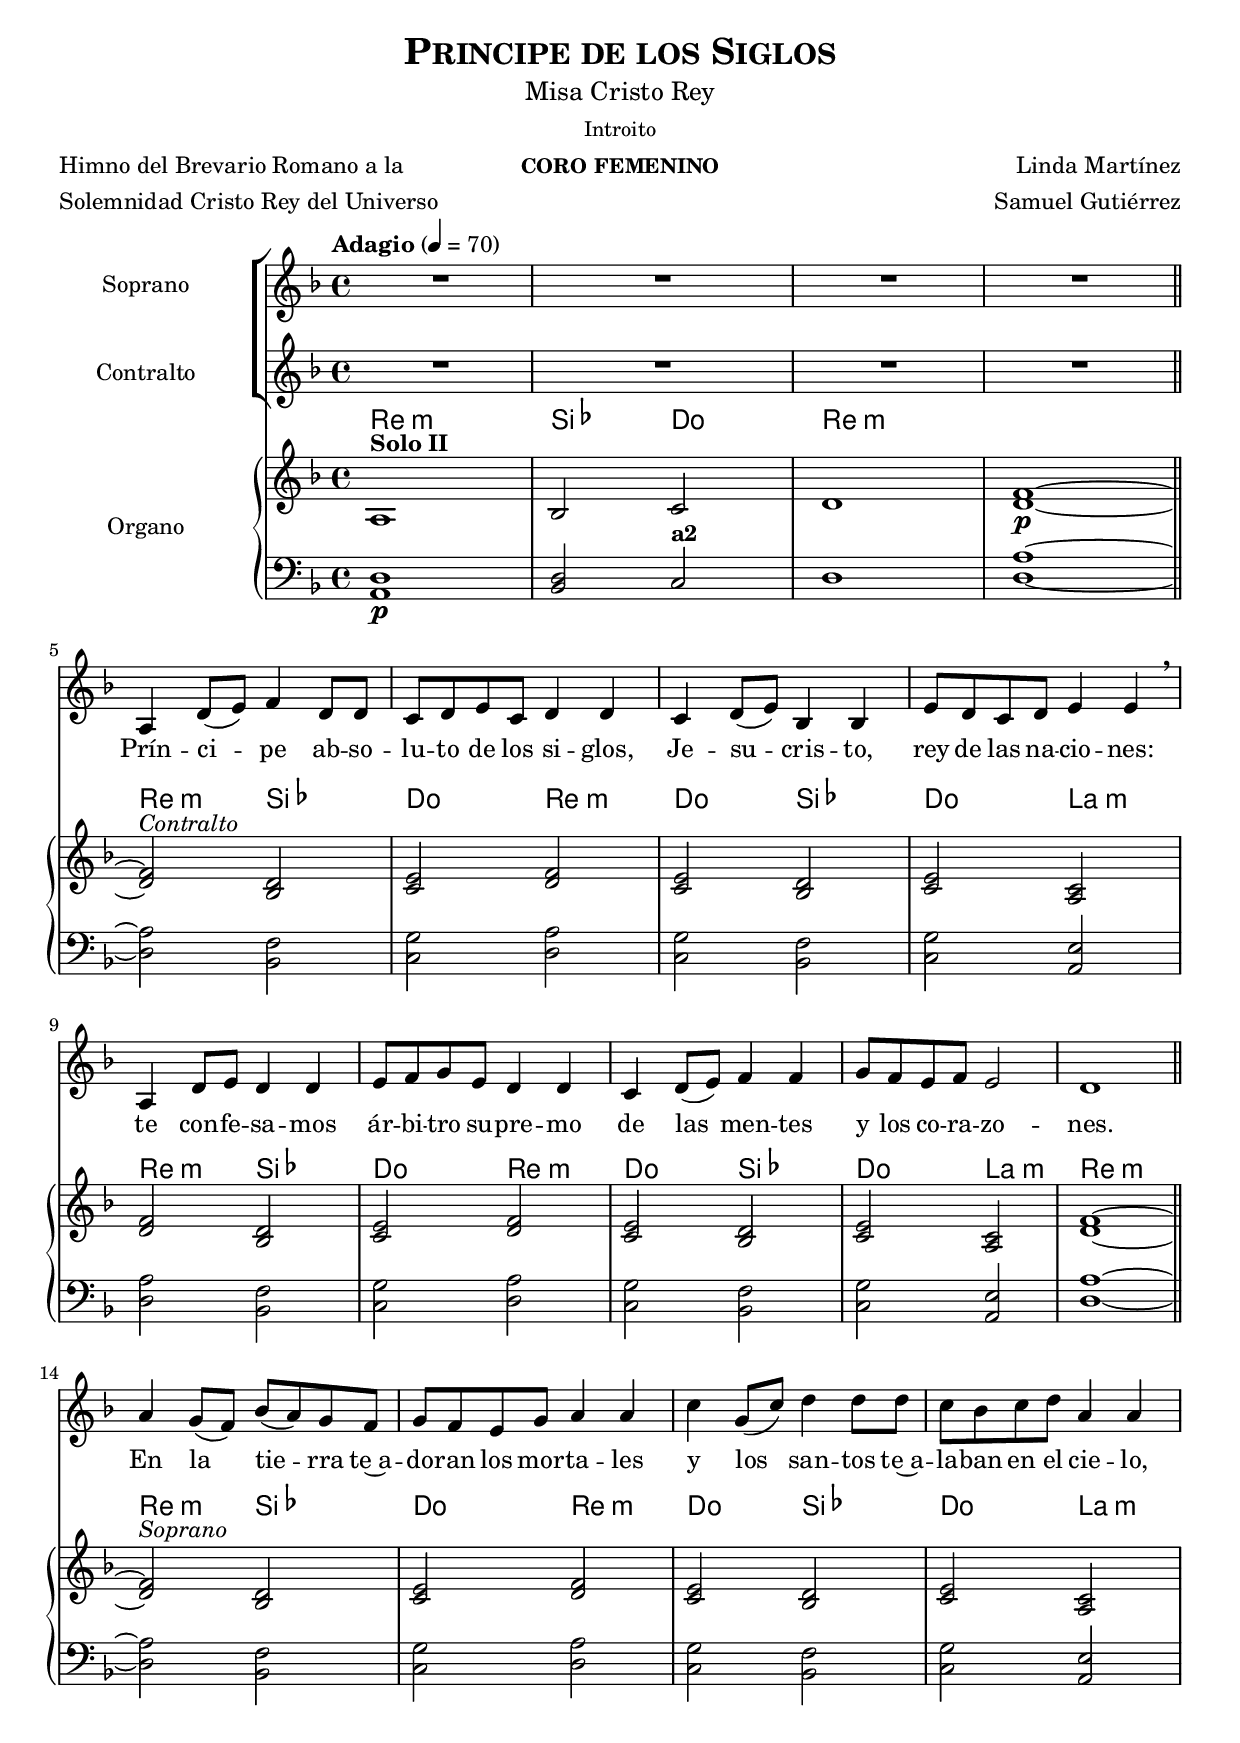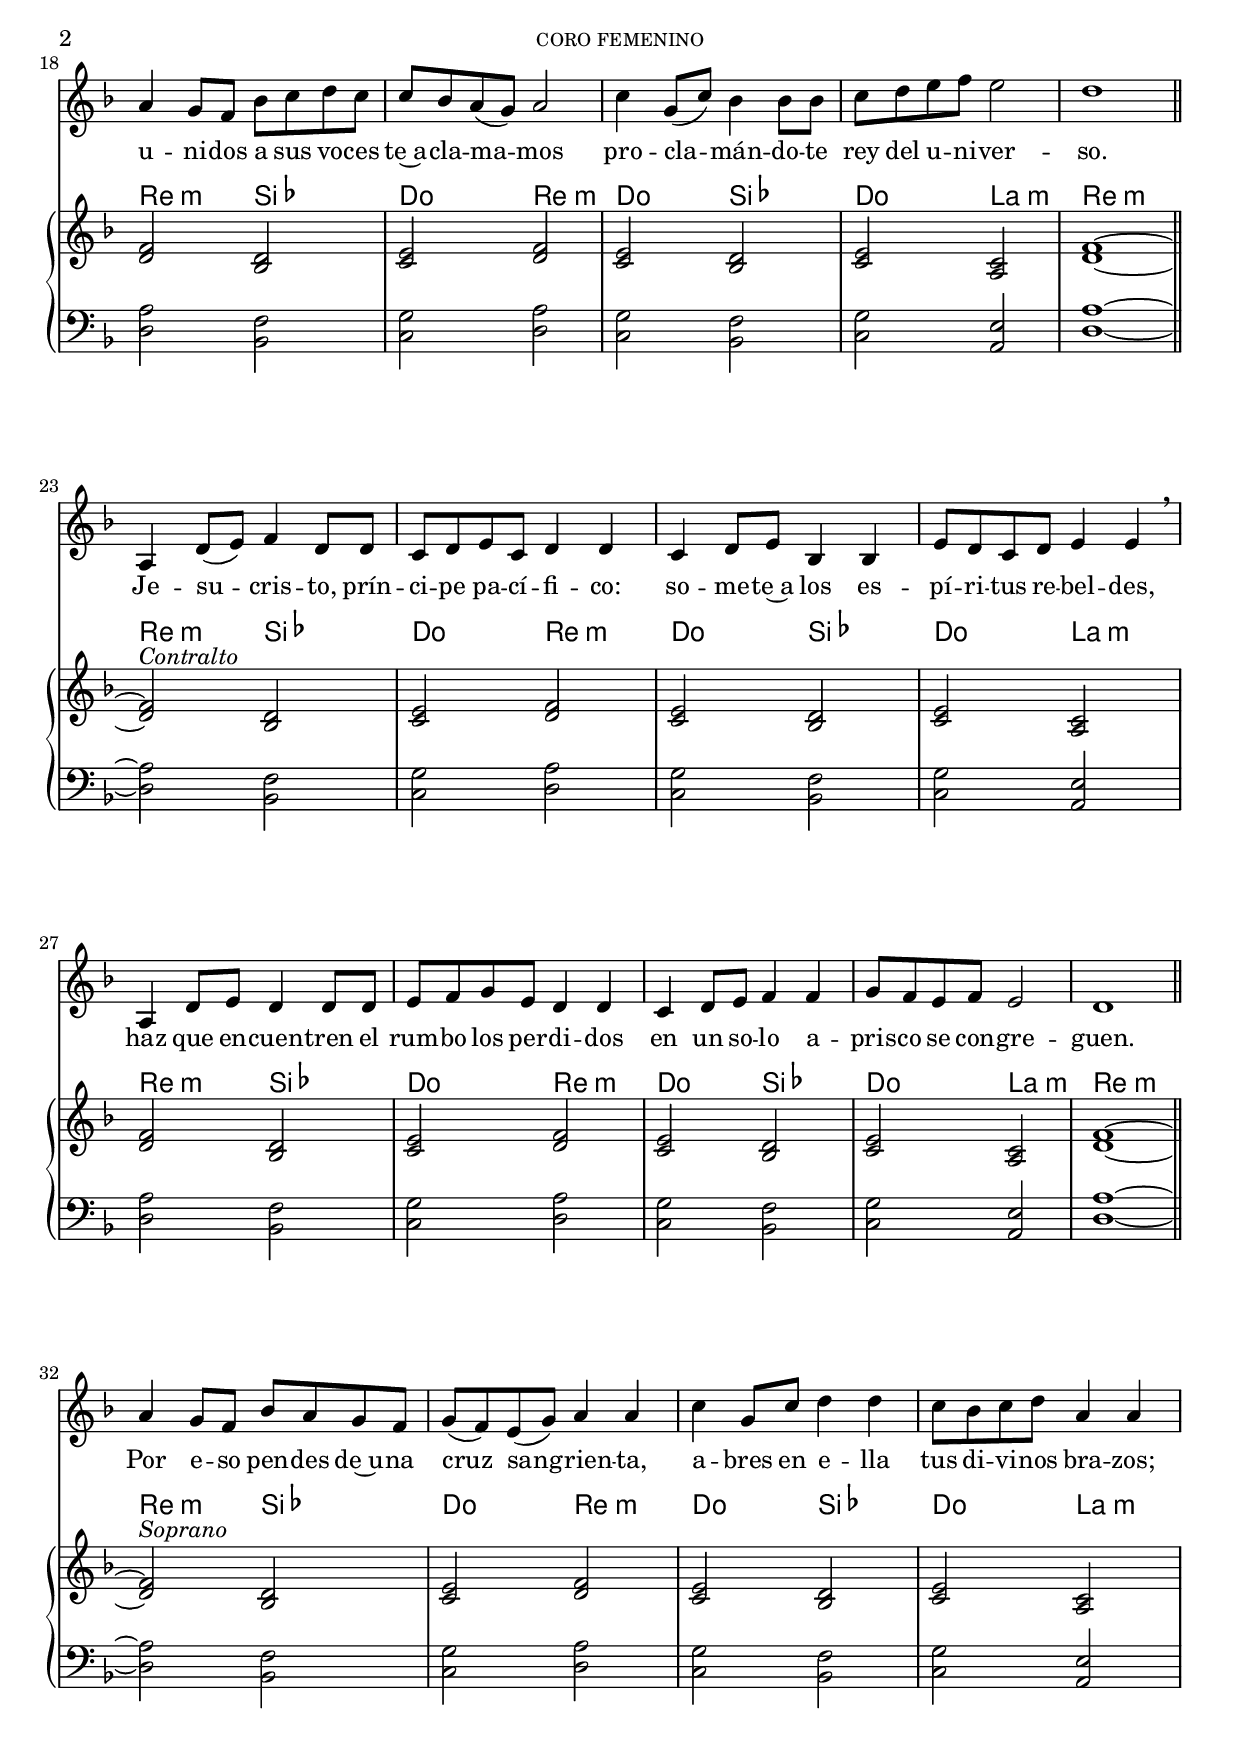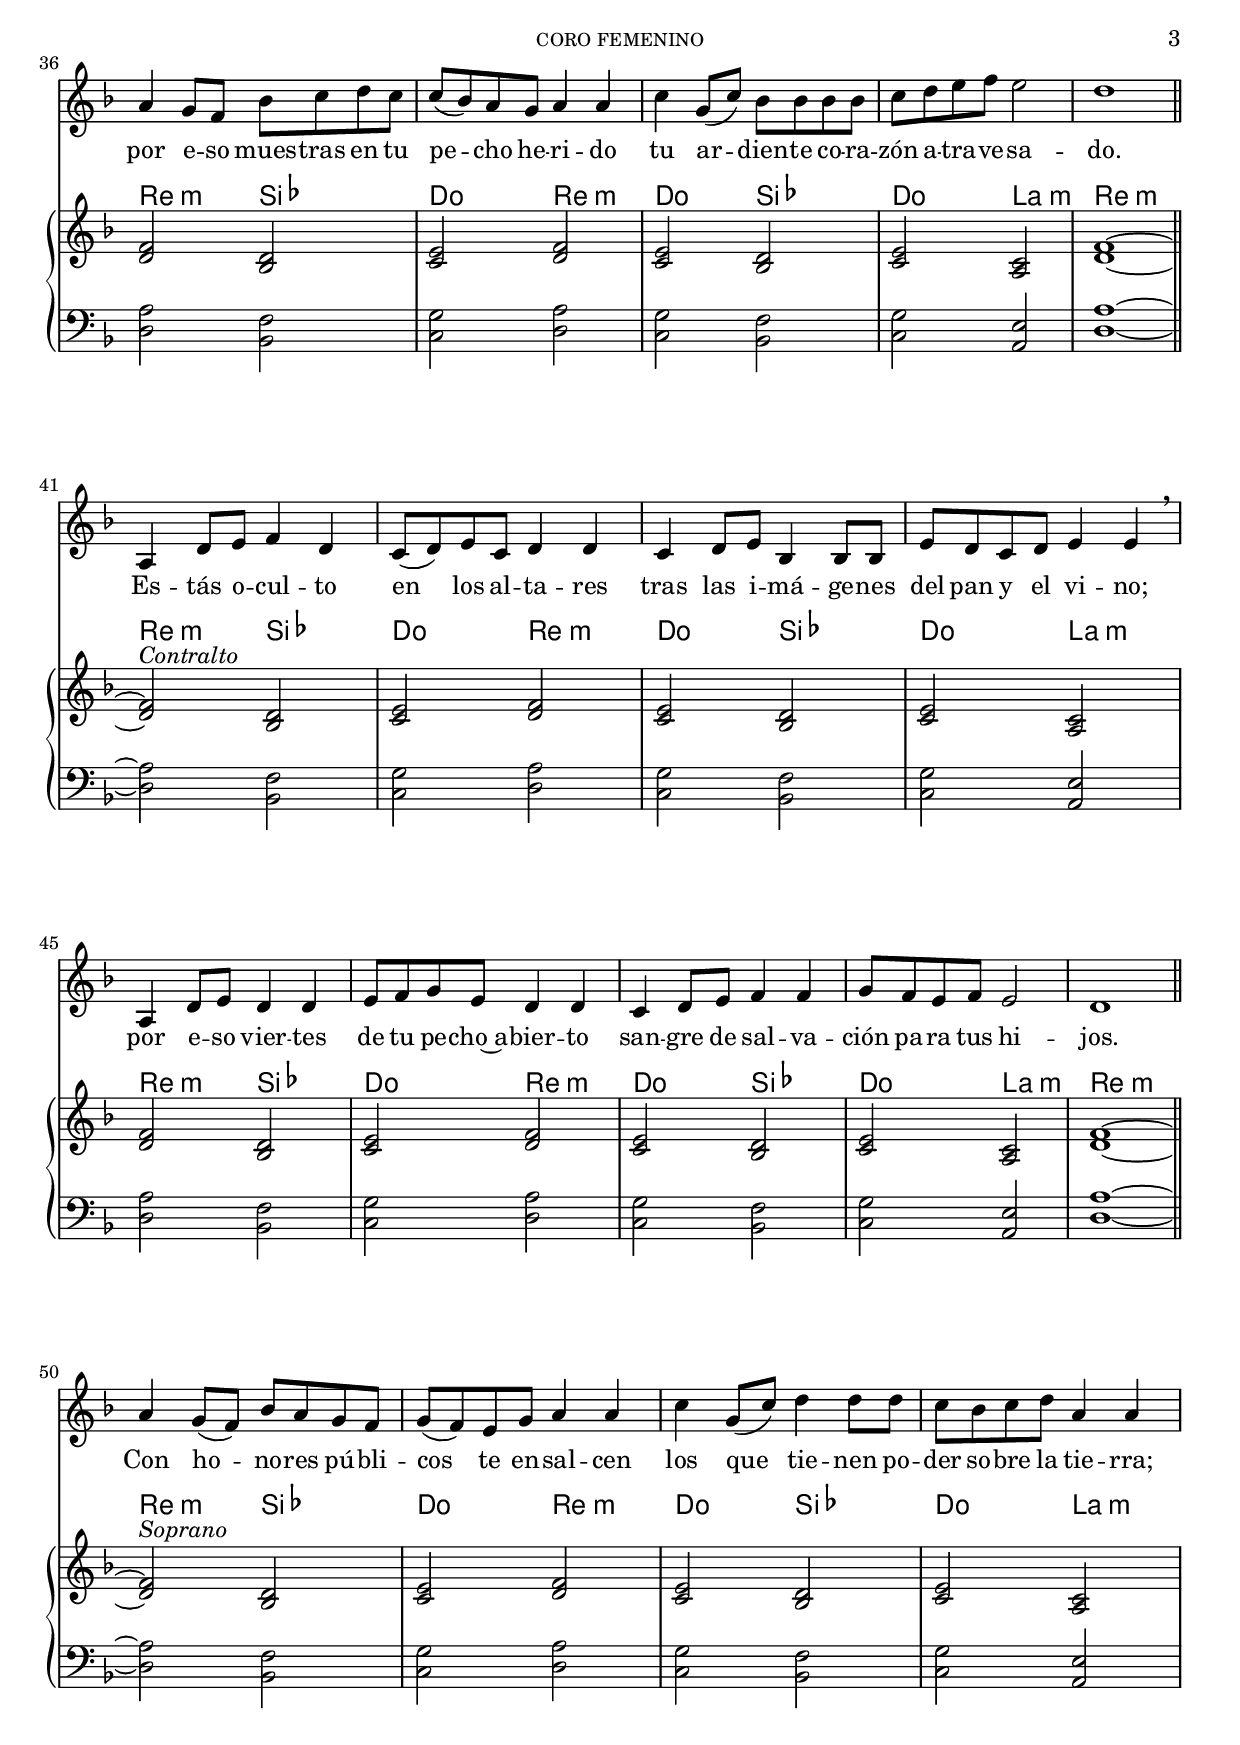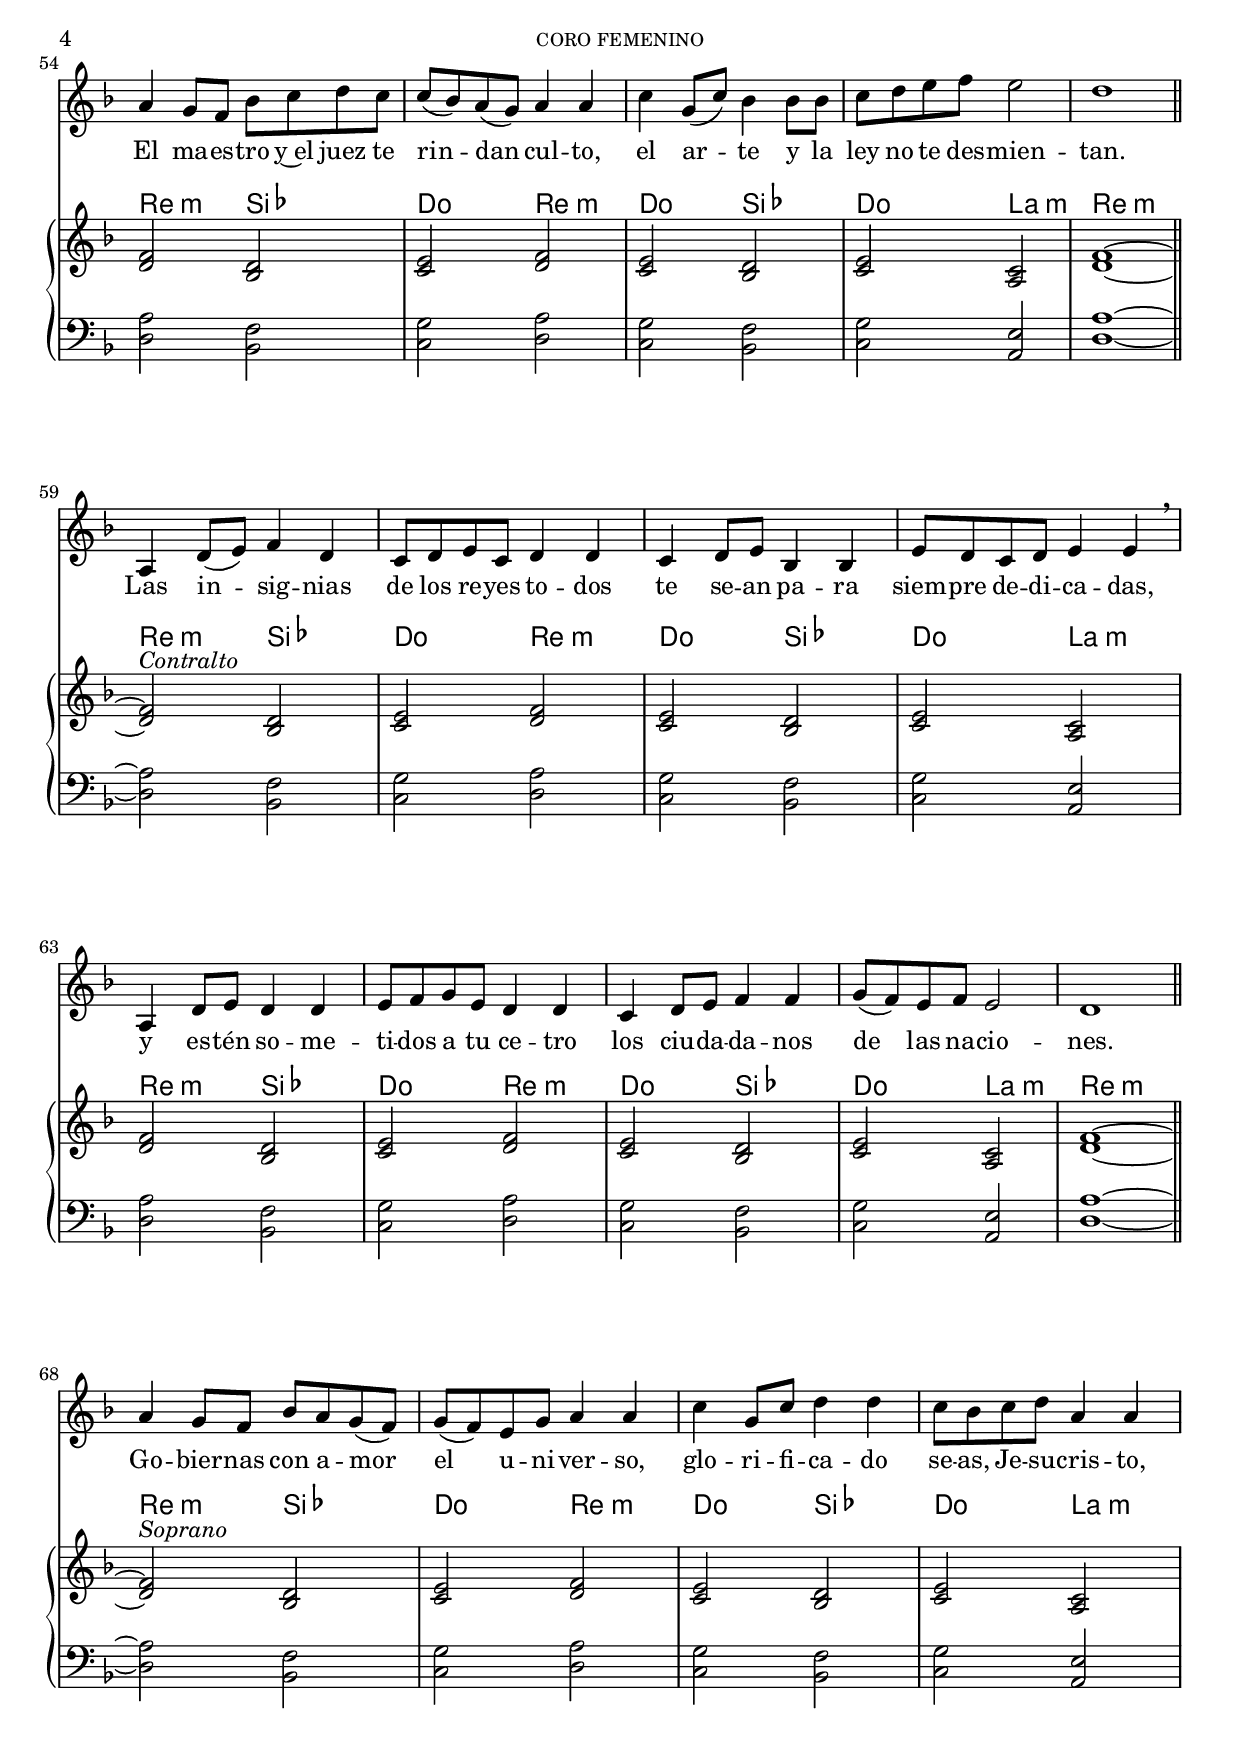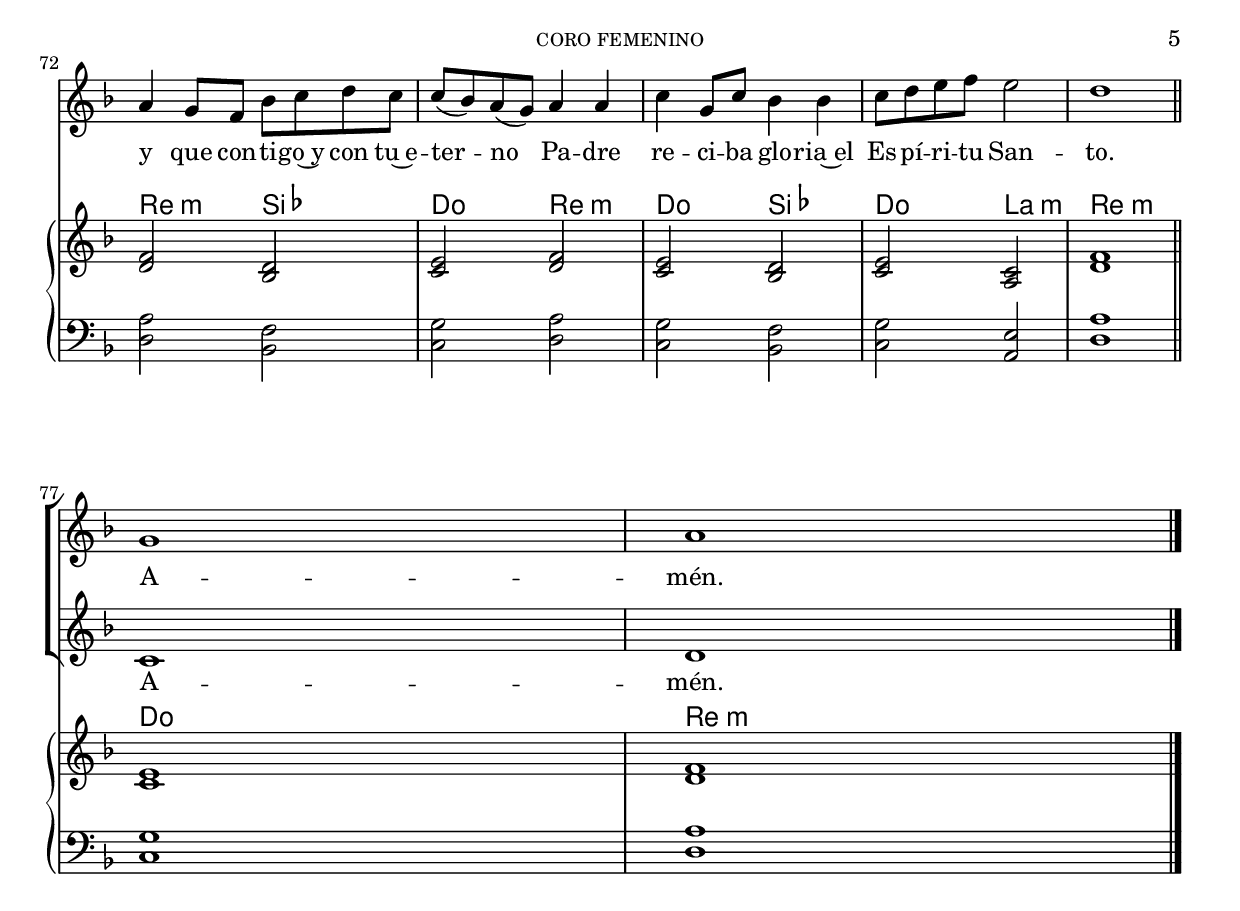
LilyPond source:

%  Pricipe de los siglos - Melody inspired by the compositions of Mons Marco Frisina
%  Music and accompaniment by serachsam

\language "espanol"
\version "2.23.2"

% --- Global parameters
particle = 0
jump = \break

% --- Includes
\include "global.ily"
soprano_music = \relative do' {
  \compressEmptyMeasures
  \dynamicUp

  R1*4 | #(if (= particle 1) jump "") % 4
  R1*9 | #(if (= particle 1) jump "") % 13
  la'4 sol8( fa) sib( la) sol fa |
  sol8 fa mi sol la4 la |
  do4 sol8( do) re4 re8 re |
  do8 sib do re la4 la | #(if (= particle 1) jump "") % 17
  la4 sol8 fa sib do re do |
  do8 sib la( sol) la2 |
  do4 sol8( do) sib4 sib8 sib |
  do8 re mi fa mi2 |
  re1 | #(if (= particle 1) jump "") % 22
  R1*9 | #(if (= particle 1) jump "") % 31
  la4 sol8 fa sib la sol fa |
  sol8( fa) mi( sol) la4 la |
  do4 sol8 do re4 re |
  do8 sib do re la4 la | #(if (= particle 1) jump "") % 35
  la4 sol8 fa sib do re do |
  do8( sib) la sol la4 la |
  do4 sol8( do) sib sib sib8 sib |
  do8 re mi fa mi2 |
  re1 | #(if (= particle 1) jump "") % 40
  R1*9 | #(if (= particle 1) jump "") % 49
  la4 sol8( fa) sib la sol fa |
  sol8( fa) mi sol la4 la |
  do4 sol8( do) re4 re8 re |
  do8 sib do re la4 la | #(if (= particle 1) jump "") % 53
  la4 sol8 fa sib do re do |
  do8( sib) la( sol) la4 la |
  do4 sol8( do) sib4 sib8 sib |
  do8 re mi fa mi2 |
  re1 | #(if (= particle 1) jump "") % 58
  R1*9 | #(if (= particle 1) jump "") % 67
  la4 sol8 fa sib la sol( fa) |
  sol8( fa) mi sol la4 la |
  do4 sol8 do re4 re |
  do8 sib do re la4 la | #(if (= particle 1) jump "") % 80
  la4 sol8 fa sib do re do |
  do8( sib) la( sol) la4 la |
  do4 sol8 do sib4 sib |
  do8 re mi fa mi2 |
  re1 | #(if (= particle 1) jump "") % 85
  sol,1 |
  la1 |
}

soprano_lyrics = \lyricmode {
  En la tie -- rra te~a -- do -- ran los mor -- ta -- les
  y los san -- tos te~a -- la -- ban en el cie -- lo,
  u -- ni -- dos a sus vo -- ces te~a -- cla -- ma -- mos
  pro -- cla -- mán -- do -- te rey del u -- ni -- ver -- so.

  Por e -- so pen -- des de~u -- na cruz san -- grien -- ta,
  a -- bres en e -- lla tus di -- vi -- nos bra -- zos;
  por e -- so mues -- tras en tu pe -- cho he -- ri -- do
  tu ar -- dien -- te co -- ra -- zón a -- tra -- ve -- sa -- do.
  Con ho -- no -- res pú -- bli -- cos te en -- sal -- cen
  los que tie -- nen po -- der so -- bre la tie -- rra;
  El ma -- es -- tro y~el juez te rin -- dan  cul -- to,
  el ar -- te y la ley no te des -- mien -- tan.

  Go -- bier -- nas con a -- mor el u -- ni -- ver -- so,
  glo -- ri -- fi -- ca -- do se -- as, Je -- su -- cris -- to,
  y que con -- ti -- go~y con tu~e -- ter -- no Pa -- dre
  re -- ci -- ba glo -- ria~el Es -- pí -- ri -- tu San -- to.

  A -- mén.
}

alto_music = \relative do' {
  \compressEmptyMeasures

  R1*4 | #(if (= particle 1) jump "") % 4
  la4 re8( mi) fa4 re8 re |
  do8 re mi do re4 re |
  do4 re8( mi) sib4 sib |
  mi8 re  do re mi4 mi \breathe | #(if (= particle 1) jump "") % 8
  la,4 re8 mi re4 re4 |
  mi8 fa sol mi re4 re |
  do4 re8( mi) fa4 fa |
  sol8 fa mi fa mi2 |
  re1 | #(if (= particle 1) jump "") % 13
  R1*9 | #(if (= particle 1) jump "") % 22
  la4 re8( mi) fa4 re8 re |
  do8 re mi do re4 re |
  do4 re8 mi sib4 sib |
  mi8 re  do re mi4 mi \breathe | #(if (= particle 1) jump "") % 26
  la,4 re8 mi re4 re8 re |
  mi8 fa sol mi re4 re |
  do4 re8 mi fa4 fa |
  sol8 fa mi fa mi2 |
  re1 | #(if (= particle 1) jump "") % 31
  R1*9 | #(if (= particle 1) jump "") % 40
  la4 re8 mi fa4 re4 |
  do8( re) mi do re4 re |
  do4 re8 mi sib4 sib8 sib |
  mi8 re  do re mi4 mi \breathe | #(if (= particle 1) jump "") % 44
  la,4 re8 mi re4 re |
  mi8 fa sol mi re4 re |
  do4 re8 mi fa4 fa |
  sol8 fa mi fa mi2 |
  re1 | #(if (= particle 1) jump "") % 49
  R1*9 | #(if (= particle 1) jump "") % 58
  la4 re8( mi) fa4 re4 |
  do8 re mi do re4 re |
  do4 re8 mi sib4 sib |
  mi8 re  do re mi4 mi \breathe | #(if (= particle 1) jump "") % 62
  la,4 re8 mi re4 re |
  mi8 fa sol mi re4 re |
  do4 re8 mi fa4 fa |
  sol8( fa) mi fa mi2 |
  re1 | #(if (= particle 1) jump "") % 67
  R1*9 | #(if (= particle 1) jump "") % 76
  do1 |
  re1 |
}

alto_lyrics = \lyricmode {
  Prín -- ci -- pe ab -- so -- lu -- to de los si -- glos,
  Je -- su -- cris -- to, rey de las na -- cio -- nes:
  te con -- fe -- sa -- mos ár -- bi -- tro su -- pre -- mo
  de las men -- tes y los co -- ra -- zo -- nes.

  Je -- su -- cris -- to, prín -- ci -- pe pa -- cí -- fi -- co:
  so -- me -- te~a los es -- pí -- ri -- tus re -- bel -- des,
  haz que en -- cuen -- tren el rum -- bo los per -- di -- dos
  en un so -- lo a -- pris -- co se con -- gre -- guen.

  Es -- tás o -- cul -- to en los al -- ta -- res
  tras las i -- má -- ge -- nes del pan y el vi -- no;
  por e -- so vier -- tes de tu pe -- cho~a -- bier -- to
  san -- gre de sal -- va -- ción pa -- ra tus hi -- jos.

  Las in -- sig -- nias de los re -- yes to -- dos
  te se -- an pa -- ra siem -- pre de -- di -- ca -- das,
  y es -- tén so -- me -- ti -- dos a tu ce -- tro
  los ciu -- da -- da -- nos de las na -- cio -- nes.

  A -- mén.
}

harmonies = \new ChordNames {
  \set ChordNames.midiInstrument = "string ensemble 2"
  \set ChordNames.midiMaximumVolume = #0
  \set chordChanges = ##t
  \chordmode {
    \italianChords

    re1:m |
    sib2 do |
    re1:m |
    re1:m |
    re2:m sib2 |
    do2 re2:m |
    do2 sib2 |
    do2 la2:m |
    re2:m sib2 |
    do2 re2:m |
    do2 sib2 |
    do2 la2:m |
    re1:m |
    re2:m sib2 |
    do2 re2:m |
    do2 sib2 |
    do2 la2:m |
    re2:m sib2 |
    do2 re2:m |
    do2 sib2 |
    do2 la2:m |
    re1:m |
    re2:m sib2 |
    do2 re2:m |
    do2 sib2 |
    do2 la2:m |
    re2:m sib2 |
    do2 re2:m |
    do2 sib2 |
    do2 la2:m |
    re1:m |
    re2:m sib2 |
    do2 re2:m |
    do2 sib2 |
    do2 la2:m |
    re2:m sib2 |
    do2 re2:m |
    do2 sib2 |
    do2 la2:m |
    re1:m |
    re2:m sib2 |
    do2 re2:m |
    do2 sib2 |
    do2 la2:m |
    re2:m sib2 |
    do2 re2:m |
    do2 sib2 |
    do2 la2:m |
    re1:m |
    re2:m sib2 |
    do2 re2:m |
    do2 sib2 |
    do2 la2:m |
    re2:m sib2 |
    do2 re2:m |
    do2 sib2 |
    do2 la2:m |
    re1:m |
    re2:m sib2 |
    do2 re2:m |
    do2 sib2 |
    do2 la2:m |
    re2:m sib2 |
    do2 re2:m |
    do2 sib2 |
    do2 la2:m |
    re1:m |
    re2:m sib2 |
    do2 re2:m |
    do2 sib2 |
    do2 la2:m |
    re2:m sib2 |
    do2 re2:m |
    do2 sib2 |
    do2 la2:m |
    re1:m |
    do1 |
    re1:m |
  }
}

notes_soproano = \relative do' {
    R1*3 |
    fa1~\p |
    fa2 re2 |
    mi2 fa |
    mi2 re |
    mi2 do |
    fa2 re2 |
    mi2 fa |
    mi2 re |
    mi2 do |
    fa1~ |
    fa2 re2 |
    mi2 fa |
    mi2 re |
    mi2 do |
    fa2 re2 |
    mi2 fa |
    mi2 re |
    mi2 do |
    fa1~ |
    fa2 re2 |
    mi2 fa |
    mi2 re |
    mi2 do |
    fa2 re2 |
    mi2 fa |
    mi2 re |
    mi2 do |
    fa1~ |
    fa2 re2 |
    mi2 fa |
    mi2 re |
    mi2 do |
    fa2 re2 |
    mi2 fa |
    mi2 re |
    mi2 do |
    fa1~ |
    fa2 re2 |
    mi2 fa |
    mi2 re |
    mi2 do |
    fa2 re2 |
    mi2 fa |
    mi2 re |
    mi2 do |
    fa1~ |
    fa2 re2 |
    mi2 fa |
    mi2 re |
    mi2 do | #(if (= particle 1) "" jump) % 53
    fa2 re2 |
    mi2 fa |
    mi2 re |
    mi2 do |
    fa1~ | #(if (= particle 1) "" jump) % 58
    fa2 re2 |
    mi2 fa |
    mi2 re |
    mi2 do |
    fa2 re2 |
    mi2 fa |
    mi2 re |
    mi2 do |
    fa1~ |
    fa2 re2 |
    mi2 fa |
    mi2 re |
    mi2 do |
    fa2 re2 |
    mi2 fa |
    mi2 re |
    mi2 do |
    fa1 |
    mi1 |
    fa1 |
}

notes_alto = \relative do' {
    la1 |
    sib2 do |
    re1 |
    re1~\p | #(if (= particle 1) "" jump) % 4
    re2 ^\markup { \italic "Contralto" } sib |
    do2 re |
    do2 sib |
    do2 la | #(if (= particle 1) "" jump) % 8
    re2 sib |
    do2 re |
    do2 sib |
    do2 la |
    re1~ | #(if (= particle 1) "" jump) % 13
    re2^\markup { \italic "Soprano" } sib |
    do2 re |
    do2 sib |
    do2 la | #(if (= particle 1) "" jump) % 17
    re2 sib |
    do2 re |
    do2 sib |
    do2 la |
    re1~ | #(if (= particle 1) "" jump) % 22
    re2^\markup { \italic "Contralto" } sib |
    do2 re |
    do2 sib |
    do2 la | #(if (= particle 1) "" jump) % 26
    re2 sib |
    do2 re |
    do2 sib |
    do2 la |
    re1~ | #(if (= particle 1) "" jump) % 31
    re2^\markup { \italic "Soprano" } sib |
    do2 re |
    do2 sib |
    do2 la | #(if (= particle 1) "" jump) % 35
    re2 sib |
    do2 re |
    do2 sib |
    do2 la |
    re1~ | #(if (= particle 1) "" jump) % 40
    re2^\markup { \italic "Contralto" } sib |
    do2 re |
    do2 sib |
    do2 la | #(if (= particle 1) "" jump) % 44
    re2 sib |
    do2 re |
    do2 sib |
    do2 la |
    re1~ | #(if (= particle 1) "" jump) % 49
    re2^\markup { \italic "Soprano" } sib |
    do2 re |
    do2 sib |
    do2 la |
    re2 sib |
    do2 re |
    do2 sib |
    do2 la |
    re1~ | #(if (= particle 1) "" jump) % 58
    re2^\markup { \italic "Contralto" } sib |
    do2 re |
    do2 sib |
    do2 la | #(if (= particle 1) "" jump) % 62
    re2 sib |
    do2 re |
    do2 sib |
    do2 la |
    re1~ | #(if (= particle 1) "" jump) % 67
    re2^\markup { \italic "Soprano" } sib |
    do2 re |
    do2 sib |
    do2 la | #(if (= particle 1) "" jump) % 72
    re2 sib |
    do2 re |
    do2 sib |
    do2 la |
    re1 | #(if (= particle 1) "" jump) % 77
    do1 |
    re1 |

    \bar "|."
}

notes_tenor = \relative do {
    re1\p |
    re2 do |
    re1 |
    la'1~ |
    la2 fa |
    sol2 la |
    sol2 fa |
    sol2 mi |
    la2 fa |
    sol2 la |
    sol2 fa |
    sol2 mi |
    la1~ |
    la2 fa |
    sol2 la |
    sol2 fa |
    sol2 mi |
    la2 fa |
    sol2 la |
    sol2 fa |
    sol2 mi |
    la1~ |
    la2 fa |
    sol2 la |
    sol2 fa |
    sol2 mi |
    la2 fa |
    sol2 la |
    sol2 fa |
    sol2 mi |
    la1~ |
    la2 fa |
    sol2 la |
    sol2 fa |
    sol2 mi |
    la2 fa |
    sol2 la |
    sol2 fa |
    sol2 mi |
    la1~ |
    la2 fa |
    sol2 la |
    sol2 fa |
    sol2 mi |
    la2 fa |
    sol2 la |
    sol2 fa |
    sol2 mi |
    la1~ |
    la2 fa |
    sol2 la |
    sol2 fa |
    sol2 mi |
    la2 fa |
    sol2 la |
    sol2 fa |
    sol2 mi |
    la1~ |
    la2 fa |
    sol2 la |
    sol2 fa |
    sol2 mi |
    la2 fa |
    sol2 la |
    sol2 fa |
    sol2 mi |
    la1~ |
    la2 fa |
    sol2 la |
    sol2 fa |
    sol2 mi |
    la2 fa |
    sol2 la |
    sol2 fa |
    sol2 mi |
    la1 |
    sol1 |
    la1 |
}

notes_bass = \relative do {
    la1\p |
    sib2 do |
    re1 |
    re1~ |
    re2 sib |
    do2 re |
    do2 sib |
    do2 la |
    re2 sib |
    do2 re |
    do2 sib |
    do2 la |
    re1~ |
    re2 sib |
    do2 re |
    do2 sib |
    do2 la |
    re2 sib |
    do2 re |
    do2 sib |
    do2 la |
    re1~ |
    re2 sib |
    do2 re |
    do2 sib |
    do2 la |
    re2 sib |
    do2 re |
    do2 sib |
    do2 la |
    re1~ |
    re2 sib |
    do2 re |
    do2 sib |
    do2 la |
    re2 sib |
    do2 re |
    do2 sib |
    do2 la |
    re1~ |
    re2 sib |
    do2 re |
    do2 sib |
    do2 la |
    re2 sib |
    do2 re |
    do2 sib |
    do2 la |
    re1~ |
    re2 sib |
    do2 re |
    do2 sib |
    do2 la |
    re2 sib |
    do2 re |
    do2 sib |
    do2 la |
    re1~ |
    re2 sib |
    do2 re |
    do2 sib |
    do2 la |
    re2 sib |
    do2 re |
    do2 sib |
    do2 la |
    re1~ |
    re2 sib |
    do2 re |
    do2 sib |
    do2 la |
    re2 sib |
    do2 re |
    do2 sib |
    do2 la |
    re1 |
    do1 |
    re1 |
}


% --- Global size
%#(set-global-staff-size 19.8)

% --- Header
\header {
  title = \markup{\smallCaps \title}
  subtitle = \markup{\medium \subtitle}
  subsubtitle = \markup{\medium \subsubtitle}
  instrument = \markup{\caps "coro femenino"}
  poet = \markup{\left-column{\poet \plus}}
  composer = \markup{\right-column {\autor \arranger}}
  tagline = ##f
  breakbefore = ##t
}

% --- Music

% --- Harmony

% --- Sheet
\score {
  <<
    \new ChoirStaff { <<
      \new Staff { <<
        \set Staff.instrumentName = #"Soprano"
        \set Staff.midiInstrument = #"oboe"
        \new Voice = "soprano" { <<\global \soprano_music>> }
        \new Lyrics \lyricsto "soprano" {\soprano_lyrics}
      >> }
      \new Staff { <<
        \set Staff.instrumentName = #"Contralto"
        \set Staff.midiInstrument = #"clarinet"
        \new Voice = "alto" {<<\global \alto_music>>}
        \new Lyrics \lyricsto "alto" {\alto_lyrics}
      >> }
    >> }
    \harmonies
    \new PianoStaff { <<
      \set PianoStaff.instrumentName = #"Organo"
      \new Staff = "sopranoStaff" { <<
        \set Staff.midiInstrument = #"church organ"
        \partCombine
        << \global \notes_soproano >>
        << \global \notes_alto >>
      >> }
      \new Staff { <<
        \set Staff.midiInstrument = #"church organ"
        \clef bass
        \partCombine
        << \global \notes_tenor >>
        << \global \notes_bass >>
      >> }
    >> }
  >>
  \midi { }
  \layout {
    \context {
      \Staff \RemoveEmptyStaves
    }
  }
}

% --- Paper
\paper{
  #(set-default-paper-size "letter")
  indent=3.5\cm
}
